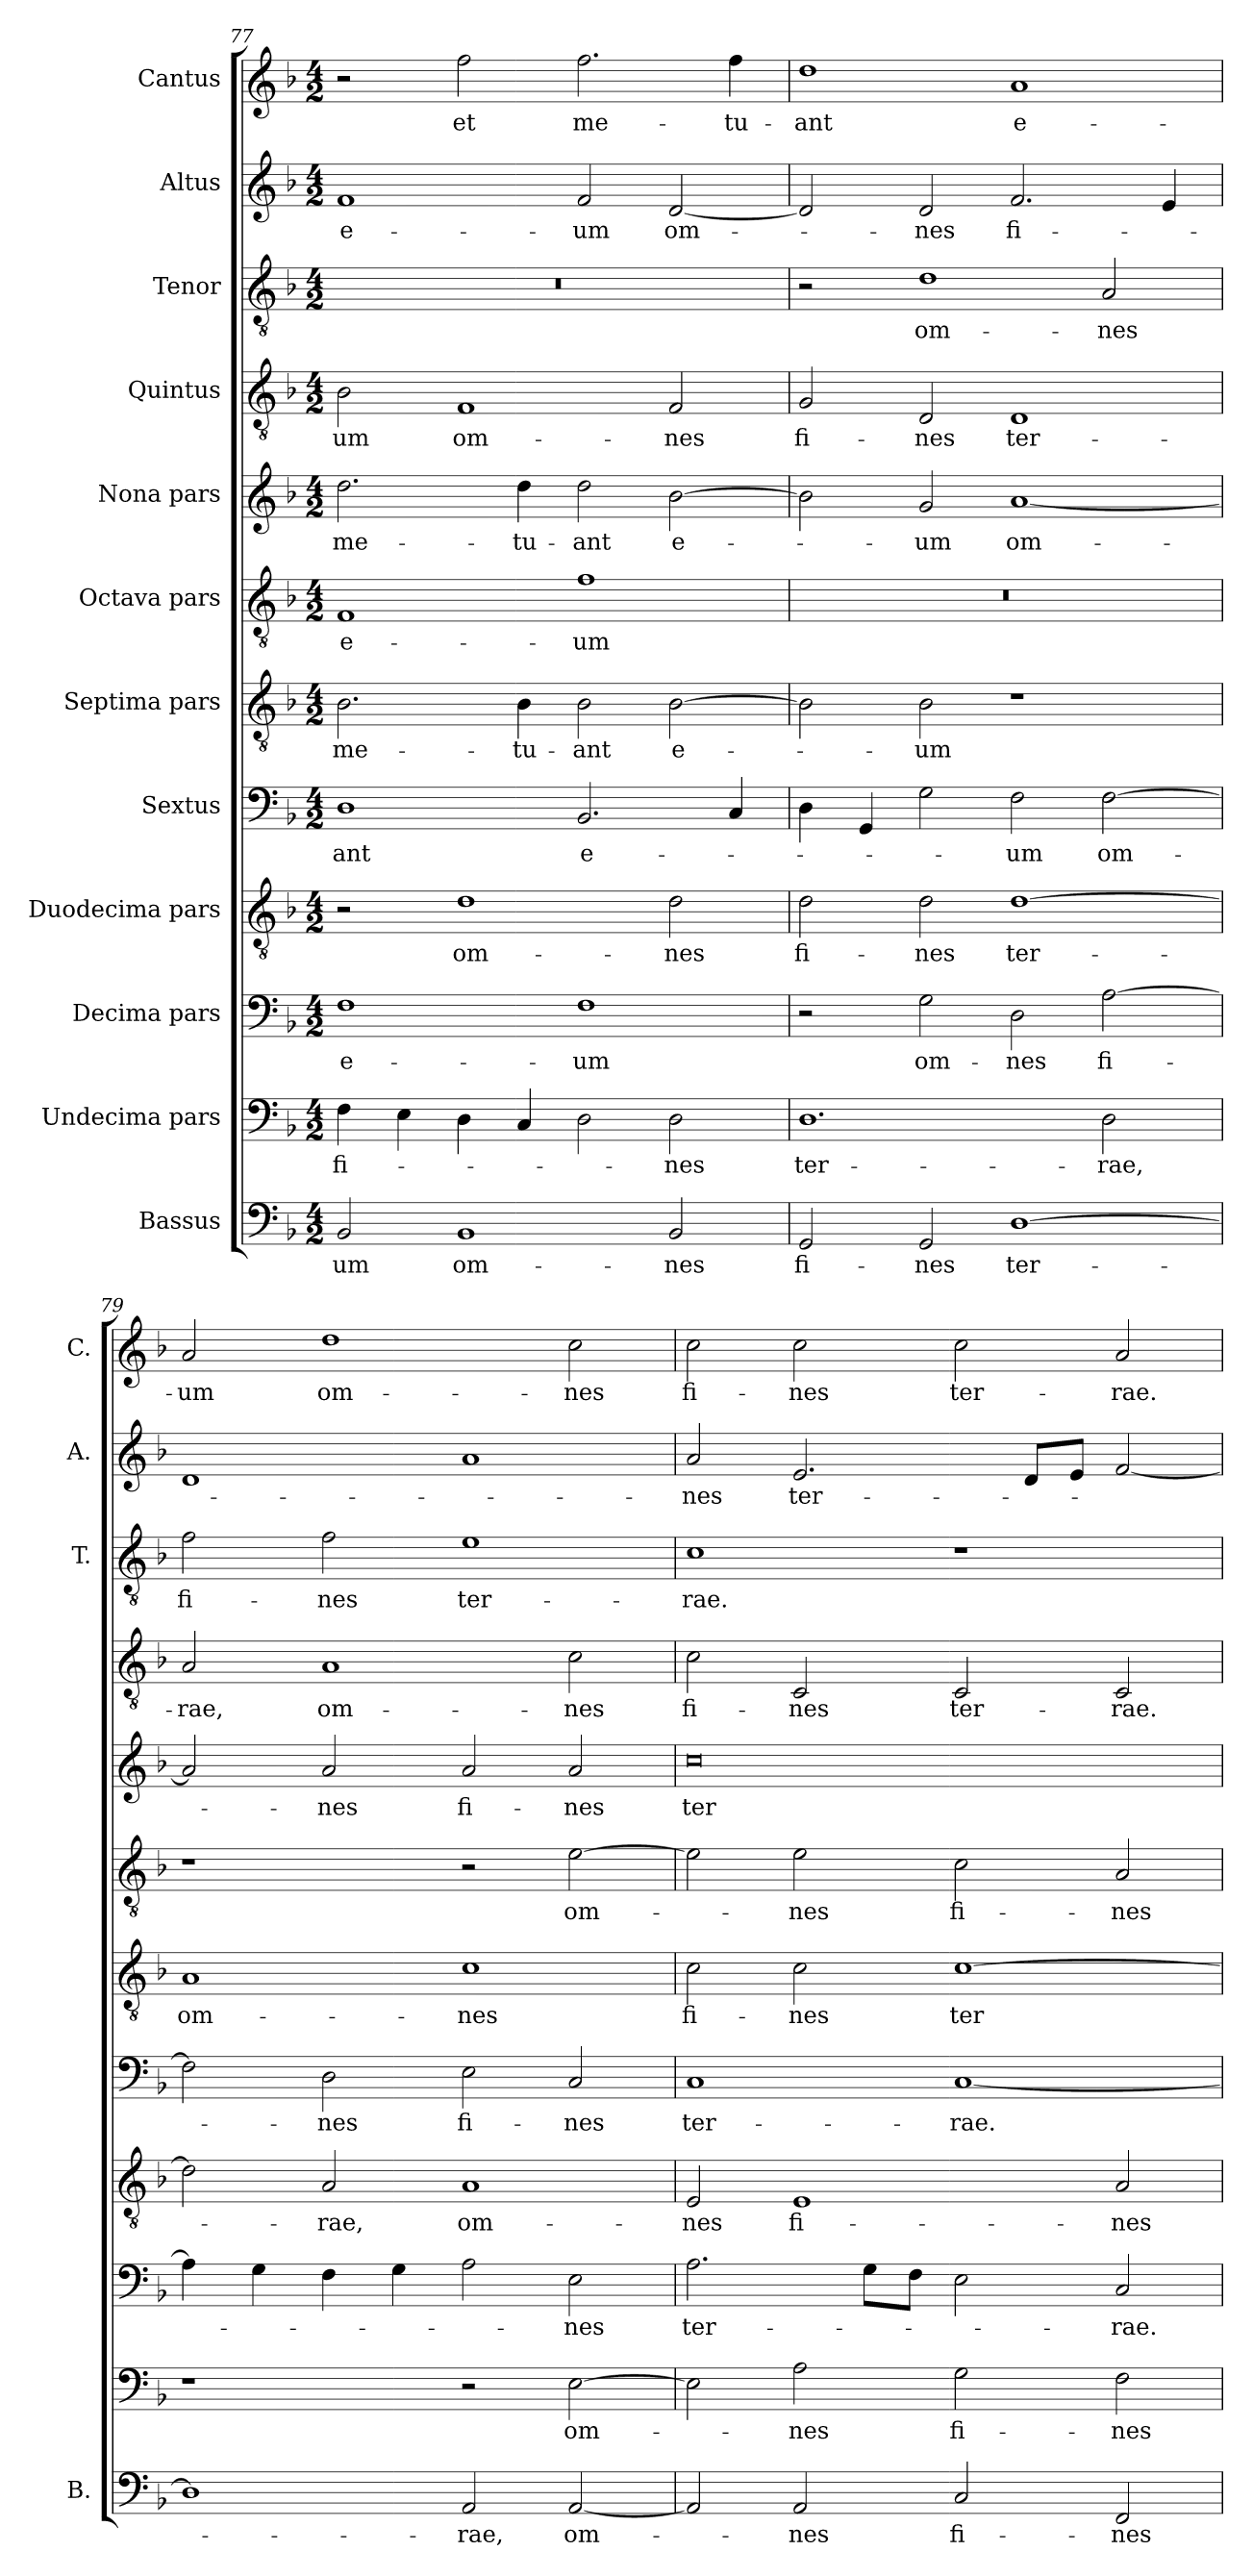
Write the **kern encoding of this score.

**kern	**text	**kern	**text	**kern	**text	**kern	**text	**kern	**text	**kern	**text	**kern	**text	**kern	**text	**kern	**text	**kern	**text	**kern	**text	**kern	**text
*part12	*part12	*part11	*part11	*part10	*part10	*part9	*part9	*part8	*part8	*part7	*part7	*part6	*part6	*part5	*part5	*part4	*part4	*part3	*part3	*part2	*part2	*part1	*part1
*staff12	*staff12	*staff11	*staff11	*staff10	*staff10	*staff9	*staff9	*staff8	*staff8	*staff7	*staff7	*staff6	*staff6	*staff5	*staff5	*staff4	*staff4	*staff3	*staff3	*staff2	*staff2	*staff1	*staff1
*I"Bassus	*	*I"Undecima pars	*	*I"Decima pars	*	*I"Duodecima pars	*	*I"Sextus	*	*I"Septima pars	*	*I"Octava pars	*	*I"Nona pars	*	*I"Quintus	*	*I"Tenor	*	*I"Altus	*	*I"Cantus	*
*I'B.	*	*	*	*	*	*	*	*	*	*	*	*	*	*	*	*	*	*I'T.	*	*I'A.	*	*I'C.	*
!!LO:PB:g=z
*clefF4	*	*clefF4	*	*clefF4	*	*clefGv2	*	*clefF4	*	*clefGv2	*	*clefGv2	*	*clefG2	*	*clefGv2	*	*clefGv2	*	*clefG2	*	*clefG2	*
*	*	*	*	*	*	*ITrd7c12	*	*	*	*ITrd7c12	*	*ITrd7c12	*	*	*	*ITrd7c12	*	*ITrd7c12	*	*	*	*	*
*k[b-]	*	*k[b-]	*	*k[b-]	*	*k[b-]	*	*k[b-]	*	*k[b-]	*	*k[b-]	*	*k[b-]	*	*k[b-]	*	*k[b-]	*	*k[b-]	*	*k[b-]	*
*F:	*	*F:	*	*F:	*	*F:	*	*F:	*	*F:	*	*F:	*	*F:	*	*F:	*	*F:	*	*F:	*	*F:	*
*M4/2	*	*M4/2	*	*M4/2	*	*M4/2	*	*M4/2	*	*M4/2	*	*M4/2	*	*M4/2	*	*M4/2	*	*M4/2	*	*M4/2	*	*M4/2	*
=77	=77	=77	=77	=77	=77	=77	=77	=77	=77	=77	=77	=77	=77	=77	=77	=77	=77	=77	=77	=77	=77	=77	=77
!	!LO:LY:b	!	!LO:LY:b	!	!LO:LY:b	!	!	!	!LO:LY:b	!	!LO:LY:b	!	!LO:LY:b	!	!LO:LY:b	!	!LO:LY:b	!LO:N:vis=1	!	!	!LO:LY:b	!	!
2BB-/	-um	4F\	fi-	1F	e-	2r	.	1D	-ant	2.BB-\	me-	1FF	e-	2.dd\	me-	2BB-\	-um	0r	.	1f	e-	2r	.
.	.	4E\	.	.	.	.	.	.	.	.	.	.	.	.	.	.	.	.	.	.	.	.	.
!	!LO:LY:b	!	!	!	!	!	!LO:LY:b	!	!	!	!	!	!	!	!	!	!LO:LY:b	!	!	!	!	!	!LO:LY:b
1BB-	om-	4D\	.	.	.	1D	om-	.	.	.	.	.	.	.	.	1FF	om-	.	.	.	.	2ff\	et
!	!	!	!	!	!	!	!	!	!	!	!LO:LY:b	!	!	!	!LO:LY:b	!	!	!	!	!	!	!	!
.	.	4C/	.	.	.	.	.	.	.	4BB-\	-tu-	.	.	4dd\	-tu-	.	.	.	.	.	.	.	.
!	!	!	!	!	!LO:LY:b	!	!	!	!LO:LY:b	!	!LO:LY:b	!	!LO:LY:b	!	!LO:LY:b	!	!	!	!	!	!LO:LY:b	!	!LO:LY:b
.	.	2D\	.	1F	-um	.	.	2.BB-/	e-	2BB-\	-ant	1F	-um	2dd\	-ant	.	.	.	.	2f/	-um	2.ff\	me-
!	!LO:LY:b	!	!LO:LY:b	!	!	!	!LO:LY:b	!	!	!	!LO:LY:b	!	!	!	!LO:LY:b	!	!LO:LY:b	!	!	!	!LO:LY:b	!	!
2BB-/	-nes	2D\	-nes	.	.	2D\	-nes	.	.	[>2BB-\	e-	.	.	[>2b-\	e-	2FF/	-nes	.	.	[<2d/	om-	.	.
!	!	!	!	!	!	!	!	!	!	!	!	!	!	!	!	!	!	!	!	!	!	!	!LO:LY:b
.	.	.	.	.	.	.	.	4C/	.	.	.	.	.	.	.	.	.	.	.	.	.	4ff\	-tu-
=78	=78	=78	=78	=78	=78	=78	=78	=78	=78	=78	=78	=78	=78	=78	=78	=78	=78	=78	=78	=78	=78	=78	=78
!	!LO:LY:b	!	!LO:LY:b	!	!	!	!LO:LY:b	!	!	!	!	!LO:N:vis=1	!	!	!	!	!LO:LY:b	!	!	!	!	!	!LO:LY:b
2GG/	fi-	1.D	ter-	2r	.	2D\	fi-	4D\	.	2BB-\]	.	0r	.	2b-\]	.	2GG/	fi-	2r	.	2d/]	.	1dd	-ant
.	.	.	.	.	.	.	.	4GG/	.	.	.	.	.	.	.	.	.	.	.	.	.	.	.
!	!LO:LY:b	!	!	!	!LO:LY:b	!	!LO:LY:b	!	!	!	!LO:LY:b	!	!	!	!LO:LY:b	!	!LO:LY:b	!	!LO:LY:b	!	!LO:LY:b	!	!
2GG/	-nes	.	.	2G\	om-	2D\	-nes	2G\	.	2BB-\	-um	.	.	2g/	-um	2DD/	-nes	1D	om-	2d/	-nes	.	.
!	!LO:LY:b	!	!	!	!LO:LY:b	!	!LO:LY:b	!	!LO:LY:b	!	!	!	!	!	!LO:LY:b	!	!LO:LY:b	!	!	!	!LO:LY:b	!	!LO:LY:b
[>1D	ter-	.	.	2D\	-nes	[>1D	ter-	2F\	-um	1r	.	.	.	[<1a	om-	1DD	ter-	.	.	2.f/	fi-	1a	e-
!	!	!	!LO:LY:b	!	!LO:LY:b	!	!	!	!LO:LY:b	!	!	!	!	!	!	!	!	!	!LO:LY:b	!	!	!	!
.	.	2D\	-rae,	[>2A\	fi-	.	.	[>2F\	om-	.	.	.	.	.	.	.	.	2AA/	-nes	.	.	.	.
.	.	.	.	.	.	.	.	.	.	.	.	.	.	.	.	.	.	.	.	4e/	.	.	.
=79	=79	=79	=79	=79	=79	=79	=79	=79	=79	=79	=79	=79	=79	=79	=79	=79	=79	=79	=79	=79	=79	=79	=79
!	!	!	!	!	!	!	!	!	!	!	!LO:LY:b	!	!	!	!	!	!LO:LY:b	!	!LO:LY:b	!	!	!	!LO:LY:b
1D]	.	1r	.	4A\]	.	2D\]	.	2F\]	.	1AA	om-	1r	.	2a/]	.	2AA/	-rae,	2F\	fi-	1d	.	2a/	-um
.	.	.	.	4G\	.	.	.	.	.	.	.	.	.	.	.	.	.	.	.	.	.	.	.
!	!	!	!	!	!	!	!LO:LY:b	!	!LO:LY:b	!	!	!	!	!	!LO:LY:b	!	!LO:LY:b	!	!LO:LY:b	!	!	!	!LO:LY:b
.	.	.	.	4F\	.	2AA/	-rae,	2D\	-nes	.	.	.	.	2a/	-nes	1AA	om-	2F\	-nes	.	.	1dd	om-
.	.	.	.	4G\	.	.	.	.	.	.	.	.	.	.	.	.	.	.	.	.	.	.	.
!	!LO:LY:b	!	!	!	!	!	!LO:LY:b	!	!LO:LY:b	!	!LO:LY:b	!	!	!	!LO:LY:b	!	!	!	!LO:LY:b	!	!	!	!
2AA/	-rae,	2r	.	2A\	.	1AA	om-	2E\	fi-	1C	-nes	2r	.	2a/	fi-	.	.	1E	ter-	1a	.	.	.
!	!LO:LY:b	!	!LO:LY:b	!	!LO:LY:b	!	!	!	!LO:LY:b	!	!	!	!LO:LY:b	!	!LO:LY:b	!	!LO:LY:b	!	!	!	!	!	!LO:LY:b
[<2AA/	om-	[>2E\	om-	2E\	-nes	.	.	2C/	-nes	.	.	[>2E\	om-	2a/	-nes	2C\	-nes	.	.	.	.	2cc\	-nes
=80	=80	=80	=80	=80	=80	=80	=80	=80	=80	=80	=80	=80	=80	=80	=80	=80	=80	=80	=80	=80	=80	=80	=80
!	!	!	!	!	!LO:LY:b	!	!LO:LY:b	!	!LO:LY:b	!	!LO:LY:b	!	!	!	!LO:LY:b	!	!LO:LY:b	!	!LO:LY:b	!	!LO:LY:b	!	!LO:LY:b
2AA/]	.	2E\]	.	2.A\	ter-	2EE/	-nes	1C	ter-	2C\	fi-	2E\]	.	0cc	ter-	2C\	fi-	1C	-rae.	2a/	-nes	2cc\	fi-
!	!LO:LY:b	!	!LO:LY:b	!	!	!	!LO:LY:b	!	!	!	!LO:LY:b	!	!LO:LY:b	!	!	!	!LO:LY:b	!	!	!	!LO:LY:b	!	!LO:LY:b
2AA/	-nes	2A\	-nes	.	.	1EE	fi-	.	.	2C\	-nes	2E\	-nes	.	.	2CC/	-nes	.	.	2.e/	ter-	2cc\	-nes
.	.	.	.	8G\L	.	.	.	.	.	.	.	.	.	.	.	.	.	.	.	.	.	.	.
.	.	.	.	8F\J	.	.	.	.	.	.	.	.	.	.	.	.	.	.	.	.	.	.	.
!	!LO:LY:b	!	!LO:LY:b	!	!	!	!	!	!LO:LY:b	!	!LO:LY:b	!	!LO:LY:b	!	!	!	!LO:LY:b	!	!	!	!	!	!LO:LY:b
2C/	fi-	2G\	fi-	2E\	.	.	.	[<1C	-rae.	[>1C	ter-	2C\	fi-	.	.	2CC/	ter-	1r	.	.	.	2cc\	ter-
.	.	.	.	.	.	.	.	.	.	.	.	.	.	.	.	.	.	.	.	8d/L	.	.	.
.	.	.	.	.	.	.	.	.	.	.	.	.	.	.	.	.	.	.	.	8e/J	.	.	.
!	!LO:LY:b	!	!LO:LY:b	!	!LO:LY:b	!	!LO:LY:b	!	!	!	!	!	!LO:LY:b	!	!	!	!LO:LY:b	!	!	!	!	!	!LO:LY:b
2FF/	-nes	2F\	-nes	2C/	-rae.	2AA/	-nes	.	.	.	.	2AA/	-nes	.	.	2CC/	-rae.	.	.	[<2f/	.	2a/	-rae.
=	=	=	=	=	=	=	=	=	=	=	=	=	=	=	=	=	=	=	=	=	=	=	=
*-	*-	*-	*-	*-	*-	*-	*-	*-	*-	*-	*-	*-	*-	*-	*-	*-	*-	*-	*-	*-	*-	*-	*-
